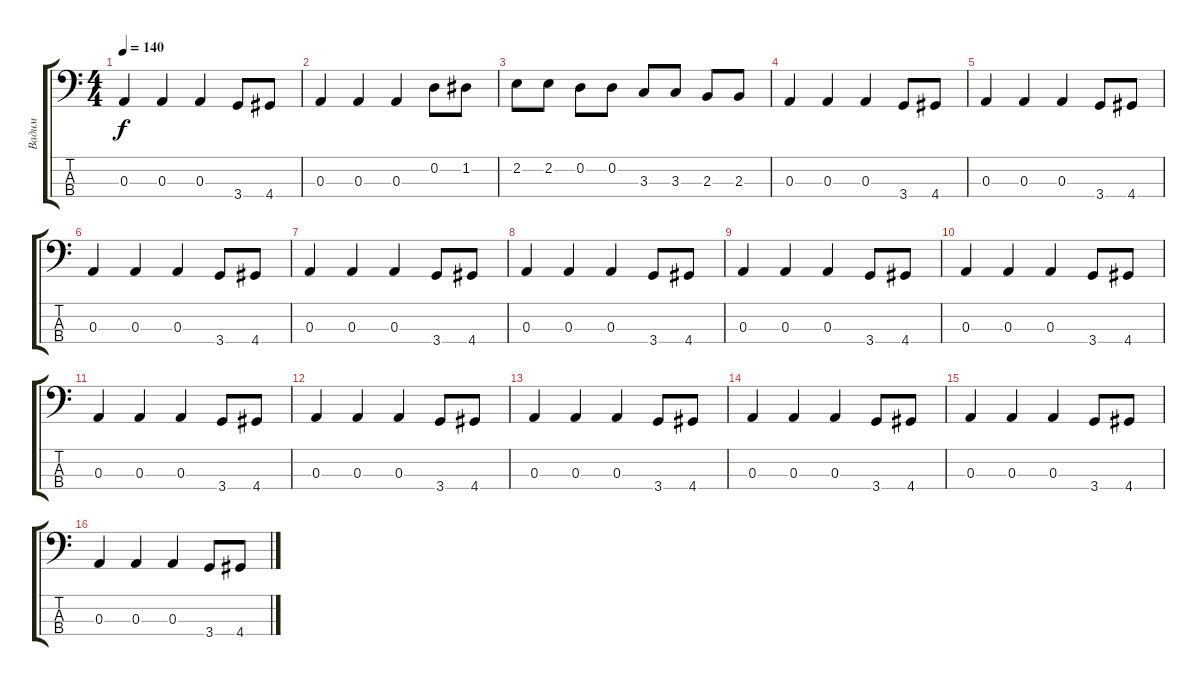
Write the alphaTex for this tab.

\track ("Вадим" "Вадим") {instrument synthbass2}
\staff {score tabs}
\tuning (G2 D2 A1 E1) {hide}
\ts (4 4)
\tempo 140
\clef f4
\ks c
0.3.4{dy f} 0.3.4 0.3.4 3.4.8 4.4.8 |
0.3.4 0.3.4 0.3.4 0.2.8 1.2.8 |
2.2.8 2.2.8 0.2.8 0.2.8 3.3.8 3.3.8 2.3.8 2.3.8 |
0.3.4 0.3.4 0.3.4 3.4.8 4.4.8 |
0.3.4 0.3.4 0.3.4 3.4.8 4.4.8 |
0.3.4 0.3.4 0.3.4 3.4.8 4.4.8 |
0.3.4 0.3.4 0.3.4 3.4.8 4.4.8 |
0.3.4 0.3.4 0.3.4 3.4.8 4.4.8 |
0.3.4 0.3.4 0.3.4 3.4.8 4.4.8 |
0.3.4 0.3.4 0.3.4 3.4.8 4.4.8 |
0.3.4 0.3.4 0.3.4 3.4.8 4.4.8 |
0.3.4 0.3.4 0.3.4 3.4.8 4.4.8 |
0.3.4 0.3.4 0.3.4 3.4.8 4.4.8 |
0.3.4 0.3.4 0.3.4 3.4.8 4.4.8 |
0.3.4 0.3.4 0.3.4 3.4.8 4.4.8 |
0.3.4 0.3.4 0.3.4 3.4.8 4.4.8
